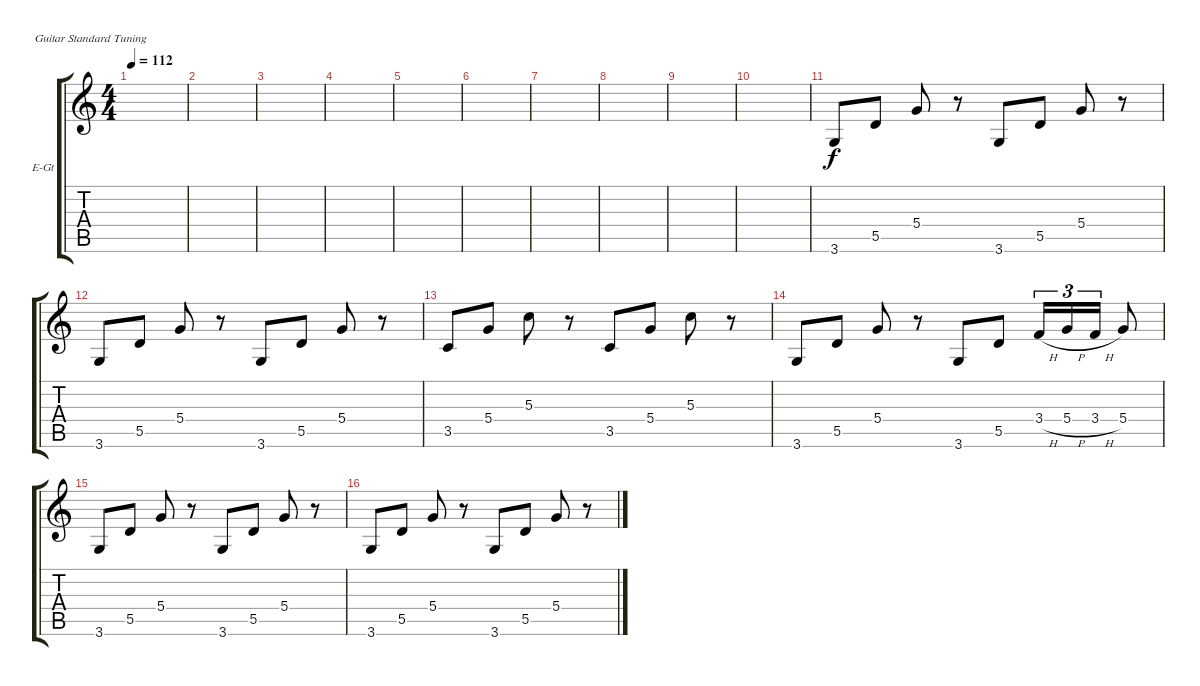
\bracketExtendMode groupsimilarinstruments
\firstSystemTrackNameOrientation horizontal
\otherSystemsTrackNameOrientation horizontal
\track ("Ritchie 2" "E-Gt") {instrument overdrivenguitar}
\staff {score tabs}
\tuning (E4 B3 G3 D3 A2 E2)
\ts (4 4)
\tempo 112
\clef g2
\ks c
|
|
|
|
|
|
|
|
|
|
3.6.8 5.5.8 5.4.8 r.8 3.6.8 5.5.8 5.4.8 r.8 |
3.6.8 5.5.8 5.4.8 r.8 3.6.8 5.5.8 5.4.8 r.8 |
3.5.8 5.4.8 5.3.8 r.8 3.5.8 5.4.8 5.3.8 r.8 |
3.6.8 5.5.8 5.4.8 r.8 3.6.8 5.5.8 3.4{h}.16{tu (3 2)} 5.4{h}.16{tu (3 2)} 3.4{h}.16{tu (3 2)} 5.4.8 |
3.6.8 5.5.8 5.4.8 r.8 3.6.8 5.5.8 5.4.8 r.8 |
3.6.8 5.5.8 5.4.8 r.8 3.6.8 5.5.8 5.4.8 r.8
